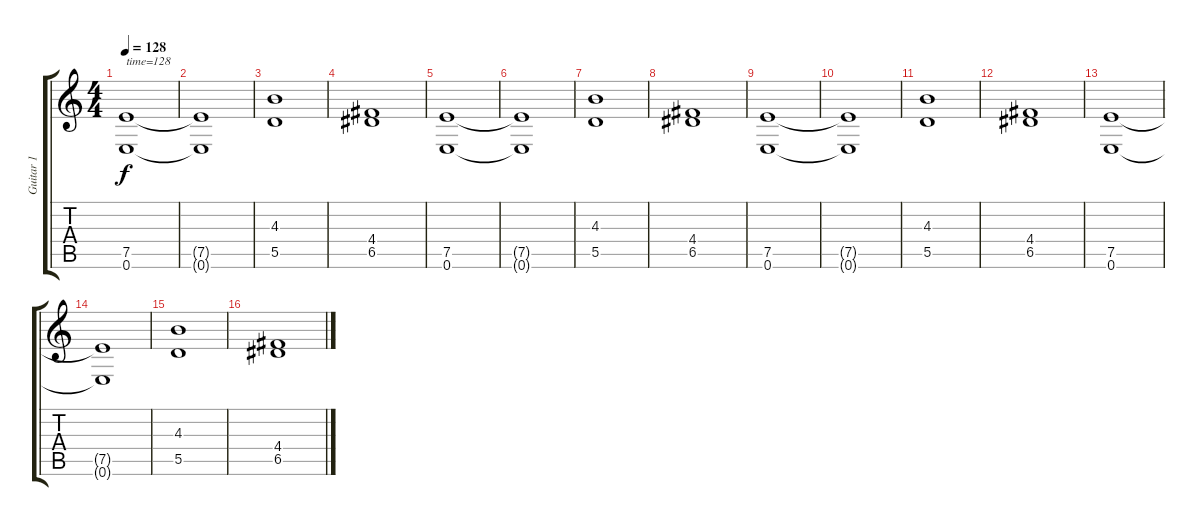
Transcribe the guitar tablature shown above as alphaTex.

\track ("Guitar 1" "Guitar 1") {instrument distortionguitar}
\staff {score tabs}
\tuning (E4 B3 G3 D3 A2 E2) {hide}
\ts (4 4)
\tempo 128
\clef g2
\ks c
(7.5 0.6).1{txt "time=128" dy f volume 10 instrument distortionguitar} |
(7.5{t} 0.6{t}).1 |
(4.3 5.5).1 |
(4.4 6.5).1 |
(7.5 0.6).1 |
(7.5{t} 0.6{t}).1 |
(4.3 5.5).1 |
(4.4 6.5).1 |
(7.5 0.6).1 |
(7.5{t} 0.6{t}).1 |
(4.3 5.5).1 |
(4.4 6.5).1 |
(7.5 0.6).1 |
(7.5{t} 0.6{t}).1 |
(4.3 5.5).1 |
(4.4 6.5).1
